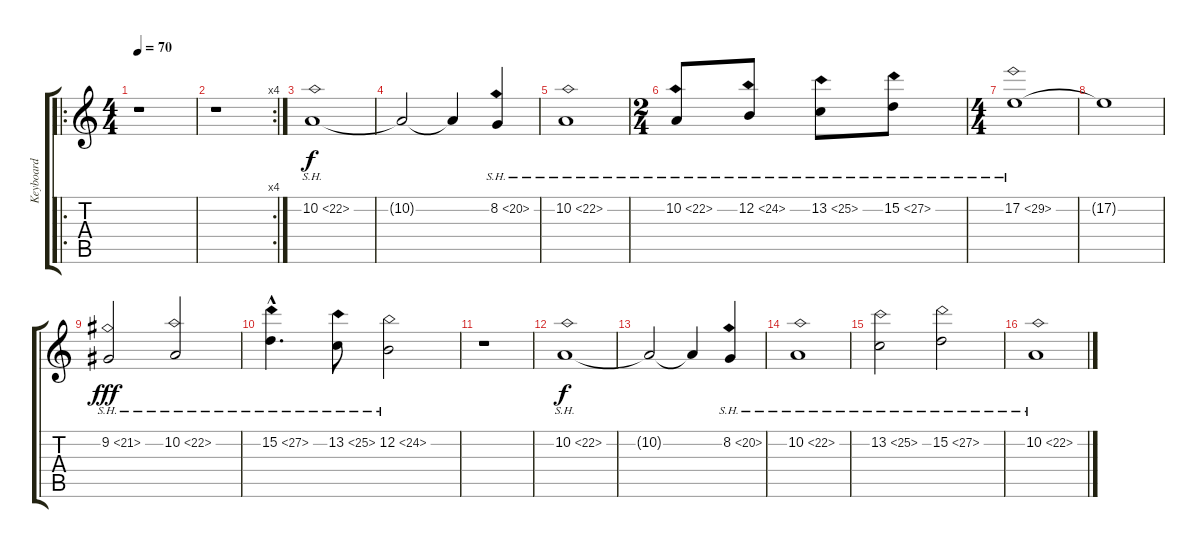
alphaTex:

\track ("Keyboard" "Keyboard") {instrument synthstrings1}
\staff {score tabs}
\tuning (E4 B3 G3 D3 A2 E2) {hide}
\ro
\ts (4 4)
\tempo 70
\clef g2
\ks c
r.1{dy f} |
\rc 4
r.1 |
10.2{sh 12}.1 |
10.2{t}.2 10.2{t}.4 8.2{sh 12}.4 |
10.2{sh 12}.1 |
\ts (2 4)
10.2{sh 12}.8 12.2{sh 12}.8 13.2{sh 12}.8 15.2{sh 12}.8 |
\ts (4 4)
17.2{sh 12}.1 |
17.2{t}.1 |
9.2{sh 12}.2{dy fff} 10.2{sh 12}.2 |
15.2{sh 12 hac}.4{d} 13.2{sh 12}.8 12.2{sh 12}.2 |
r.1 |
10.2{sh 12}.1{dy f} |
10.2{t}.2 10.2{t}.4 8.2{sh 12}.4 |
10.2{sh 12}.1 |
13.2{sh 12}.2 15.2{sh 12}.2 |
10.2{sh 12}.1
